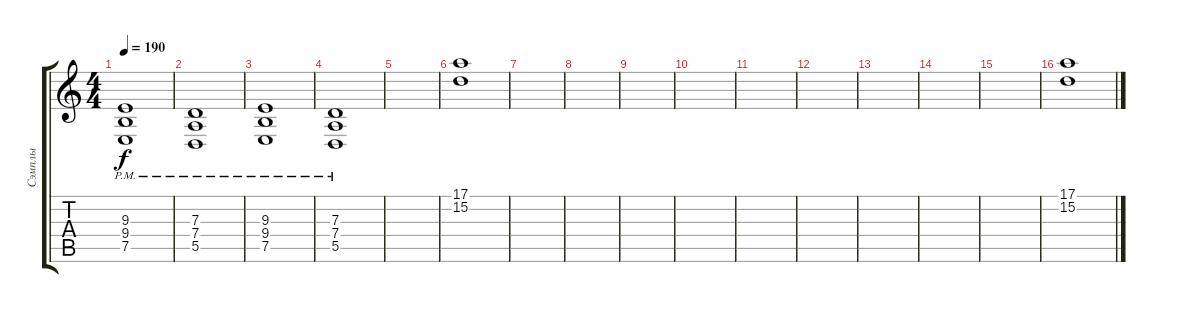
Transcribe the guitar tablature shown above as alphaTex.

\track ("Сэмплы" "Сэмплы") {instrument stringensemble2}
\staff {score tabs}
\tuning (E4 B3 G3 D3 A2 E2) {hide}
\ts (4 4)
\tempo 190
\clef g2
\ks c
(9.3{pm} 9.4 7.5).1{dy f} |
(7.3 7.4 5.5{pm}).1 |
(9.3 9.4 7.5{pm}).1 |
(7.3 7.4 5.5{pm}).1 |
|
(17.1 15.2).1{instrument fx7echoes} |
|
|
|
|
|
|
|
|
|
(17.1 15.2).1
